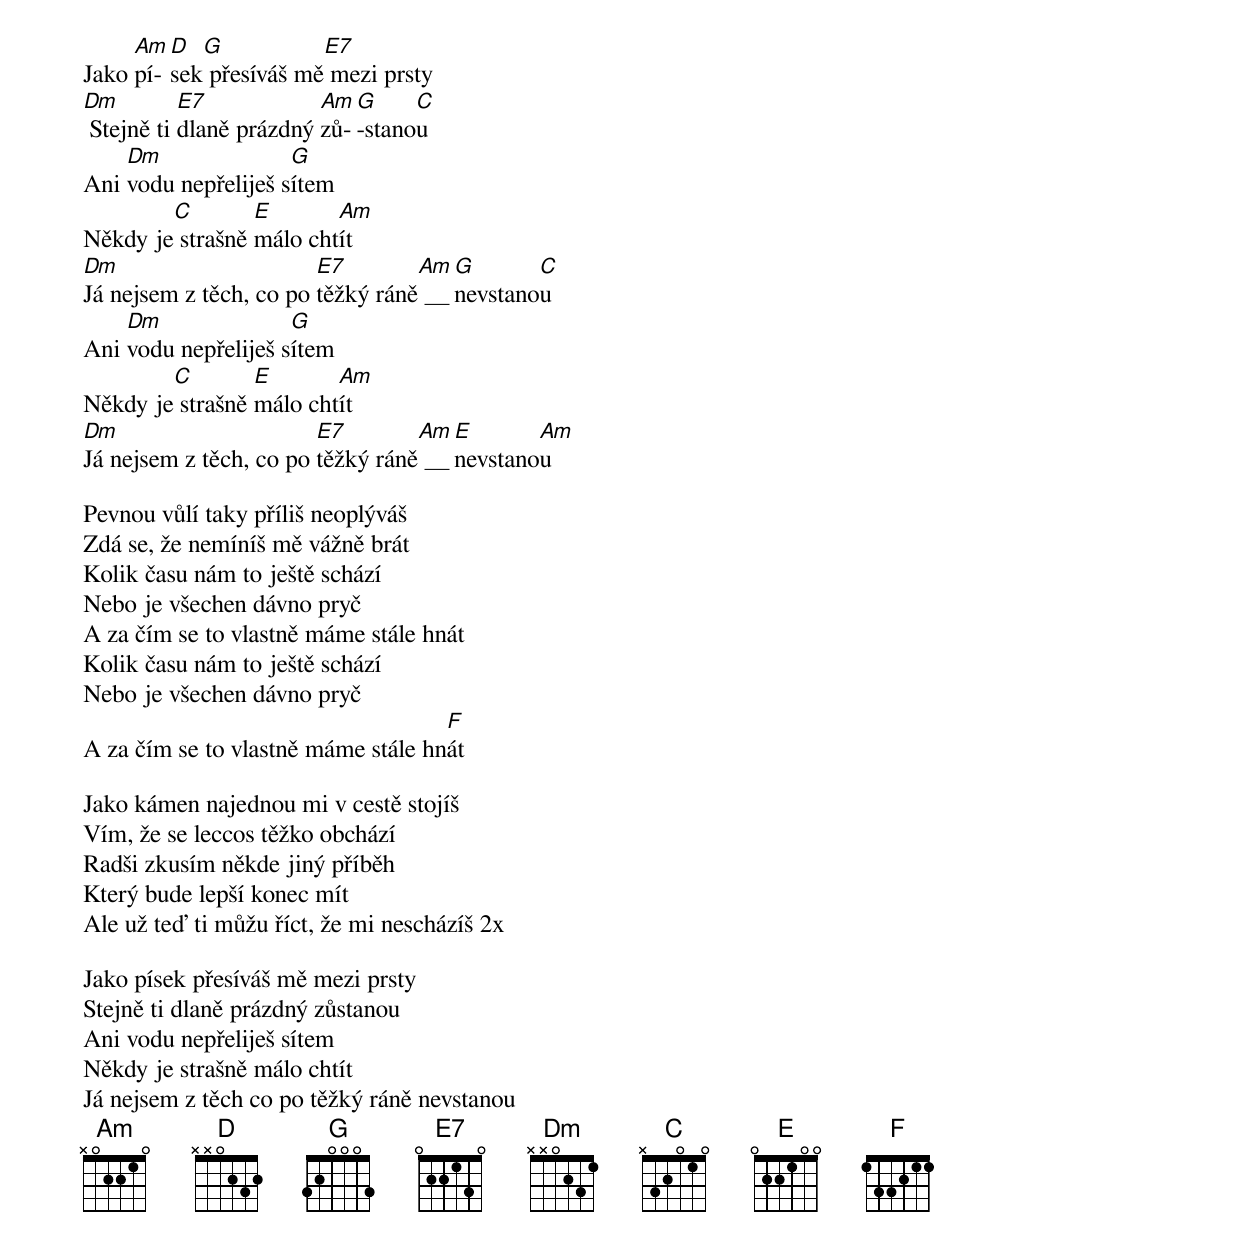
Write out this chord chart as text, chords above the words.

     Am D  G           E7
Jako pí-sek přesíváš mě mezi prsty
Dm         E7            Am G     C
 Stejně ti dlaně prázdný zů--stanou
    Dm               G
Ani vodu nepřeliješ sítem
        C        E       Am
Někdy je strašně málo chtít
Dm                      E7        Am G       C
Já nejsem z těch, co po těžký ráně __nevstanou
    Dm               G
Ani vodu nepřeliješ sítem
        C        E       Am
Někdy je strašně málo chtít
Dm                      E7        Am E       Am
Já nejsem z těch, co po těžký ráně __nevstanou

Pevnou vůlí taky příliš neoplýváš
Zdá se, že nemíníš mě vážně brát
Kolik času nám to ještě schází
Nebo je všechen dávno pryč
A za čím se to vlastně máme stále hnát
Kolik času nám to ještě schází
Nebo je všechen dávno pryč
                                    F
A za čím se to vlastně máme stále hnát

Jako kámen najednou mi v cestě stojíš
Vím, že se leccos těžko obchází
Radši zkusím někde jiný příběh
Který bude lepší konec mít
Ale už teď ti můžu říct, že mi nescházíš 2x

Jako písek přesíváš mě mezi prsty
Stejně ti dlaně prázdný zůstanou
Ani vodu nepřeliješ sítem
Někdy je strašně málo chtít
Já nejsem z těch co po těžký ráně nevstanou
